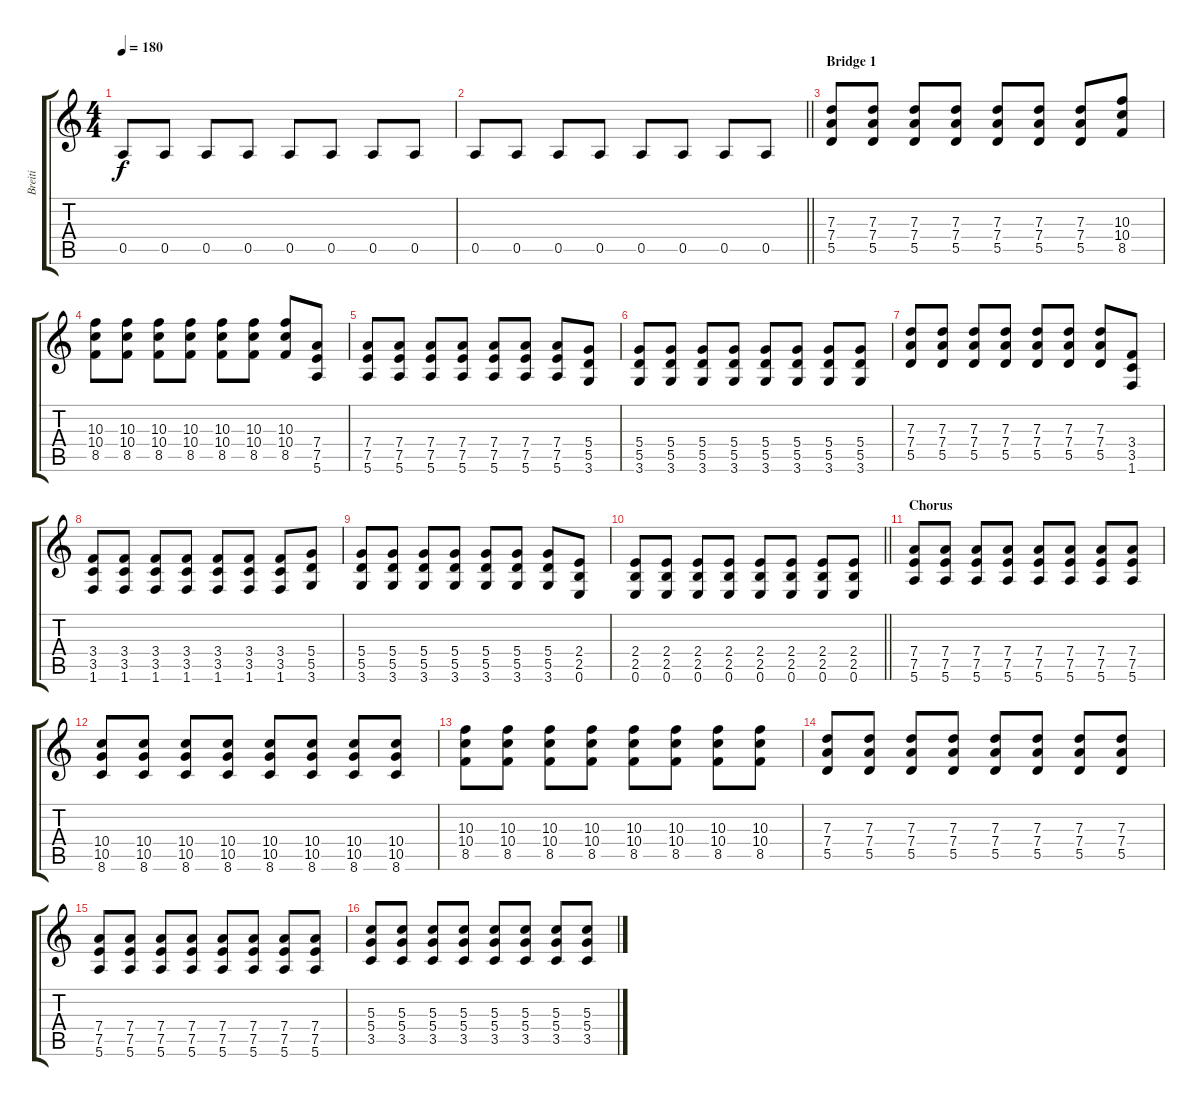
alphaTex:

\track ("Breiti" "Breiti") {instrument distortionguitar}
\staff {score tabs}
\tuning (E4 B3 G3 D3 A2 E2) {hide}
\ts (4 4)
\tempo 180
\clef g2
\ks c
0.5.8{dy f} 0.5.8 0.5.8 0.5.8 0.5.8 0.5.8 0.5.8 0.5.8 |
\barLineRight lightlight
0.5.8 0.5.8 0.5.8 0.5.8 0.5.8 0.5.8 0.5.8 0.5.8 |
\section ("" "Bridge 1")
(7.3 7.4 5.5).8 (7.3 7.4 5.5).8 (7.3 7.4 5.5).8 (7.3 7.4 5.5).8 (7.3 7.4 5.5).8 (7.3 7.4 5.5).8 (7.3 7.4 5.5).8 (10.3 10.4 8.5).8 |
(10.3 10.4 8.5).8 (10.3 10.4 8.5).8 (10.3 10.4 8.5).8 (10.3 10.4 8.5).8 (10.3 10.4 8.5).8 (10.3 10.4 8.5).8 (10.3 10.4 8.5).8 (7.4 7.5 5.6).8 |
(7.4 7.5 5.6).8 (7.4 7.5 5.6).8 (7.4 7.5 5.6).8 (7.4 7.5 5.6).8 (7.4 7.5 5.6).8 (7.4 7.5 5.6).8 (7.4 7.5 5.6).8 (5.4 5.5 3.6).8 |
(5.4 5.5 3.6).8 (5.4 5.5 3.6).8 (5.4 5.5 3.6).8 (5.4 5.5 3.6).8 (5.4 5.5 3.6).8 (5.4 5.5 3.6).8 (5.4 5.5 3.6).8 (5.4 5.5 3.6).8 |
(7.3 7.4 5.5).8 (7.3 7.4 5.5).8 (7.3 7.4 5.5).8 (7.3 7.4 5.5).8 (7.3 7.4 5.5).8 (7.3 7.4 5.5).8 (7.3 7.4 5.5).8 (3.4 3.5 1.6).8 |
(3.4 3.5 1.6).8 (3.4 3.5 1.6).8 (3.4 3.5 1.6).8 (3.4 3.5 1.6).8 (3.4 3.5 1.6).8 (3.4 3.5 1.6).8 (3.4 3.5 1.6).8 (5.4 5.5 3.6).8 |
(5.4 5.5 3.6).8 (5.4 5.5 3.6).8 (5.4 5.5 3.6).8 (5.4 5.5 3.6).8 (5.4 5.5 3.6).8 (5.4 5.5 3.6).8 (5.4 5.5 3.6).8 (2.4 2.5 0.6).8 |
\barLineRight lightlight
(2.4 2.5 0.6).8 (2.4 2.5 0.6).8 (2.4 2.5 0.6).8 (2.4 2.5 0.6).8 (2.4 2.5 0.6).8 (2.4 2.5 0.6).8 (2.4 2.5 0.6).8 (2.4 2.5 0.6).8 |
\section ("" "Chorus")
(7.4 7.5 5.6).8 (7.4 7.5 5.6).8 (7.4 7.5 5.6).8 (7.4 7.5 5.6).8 (7.4 7.5 5.6).8 (7.4 7.5 5.6).8 (7.4 7.5 5.6).8 (7.4 7.5 5.6).8 |
(10.4 10.5 8.6).8 (10.4 10.5 8.6).8 (10.4 10.5 8.6).8 (10.4 10.5 8.6).8 (10.4 10.5 8.6).8 (10.4 10.5 8.6).8 (10.4 10.5 8.6).8 (10.4 10.5 8.6).8 |
(10.3 10.4 8.5).8 (10.3 10.4 8.5).8 (10.3 10.4 8.5).8 (10.3 10.4 8.5).8 (10.3 10.4 8.5).8 (10.3 10.4 8.5).8 (10.3 10.4 8.5).8 (10.3 10.4 8.5).8 |
(7.3 7.4 5.5).8 (7.3 7.4 5.5).8 (7.3 7.4 5.5).8 (7.3 7.4 5.5).8 (7.3 7.4 5.5).8 (7.3 7.4 5.5).8 (7.3 7.4 5.5).8 (7.3 7.4 5.5).8 |
(7.4 7.5 5.6).8 (7.4 7.5 5.6).8 (7.4 7.5 5.6).8 (7.4 7.5 5.6).8 (7.4 7.5 5.6).8 (7.4 7.5 5.6).8 (7.4 7.5 5.6).8 (7.4 7.5 5.6).8 |
(5.3 5.4 3.5).8 (5.3 5.4 3.5).8 (5.3 5.4 3.5).8 (5.3 5.4 3.5).8 (5.3 5.4 3.5).8 (5.3 5.4 3.5).8 (5.3 5.4 3.5).8 (5.3 5.4 3.5).8
